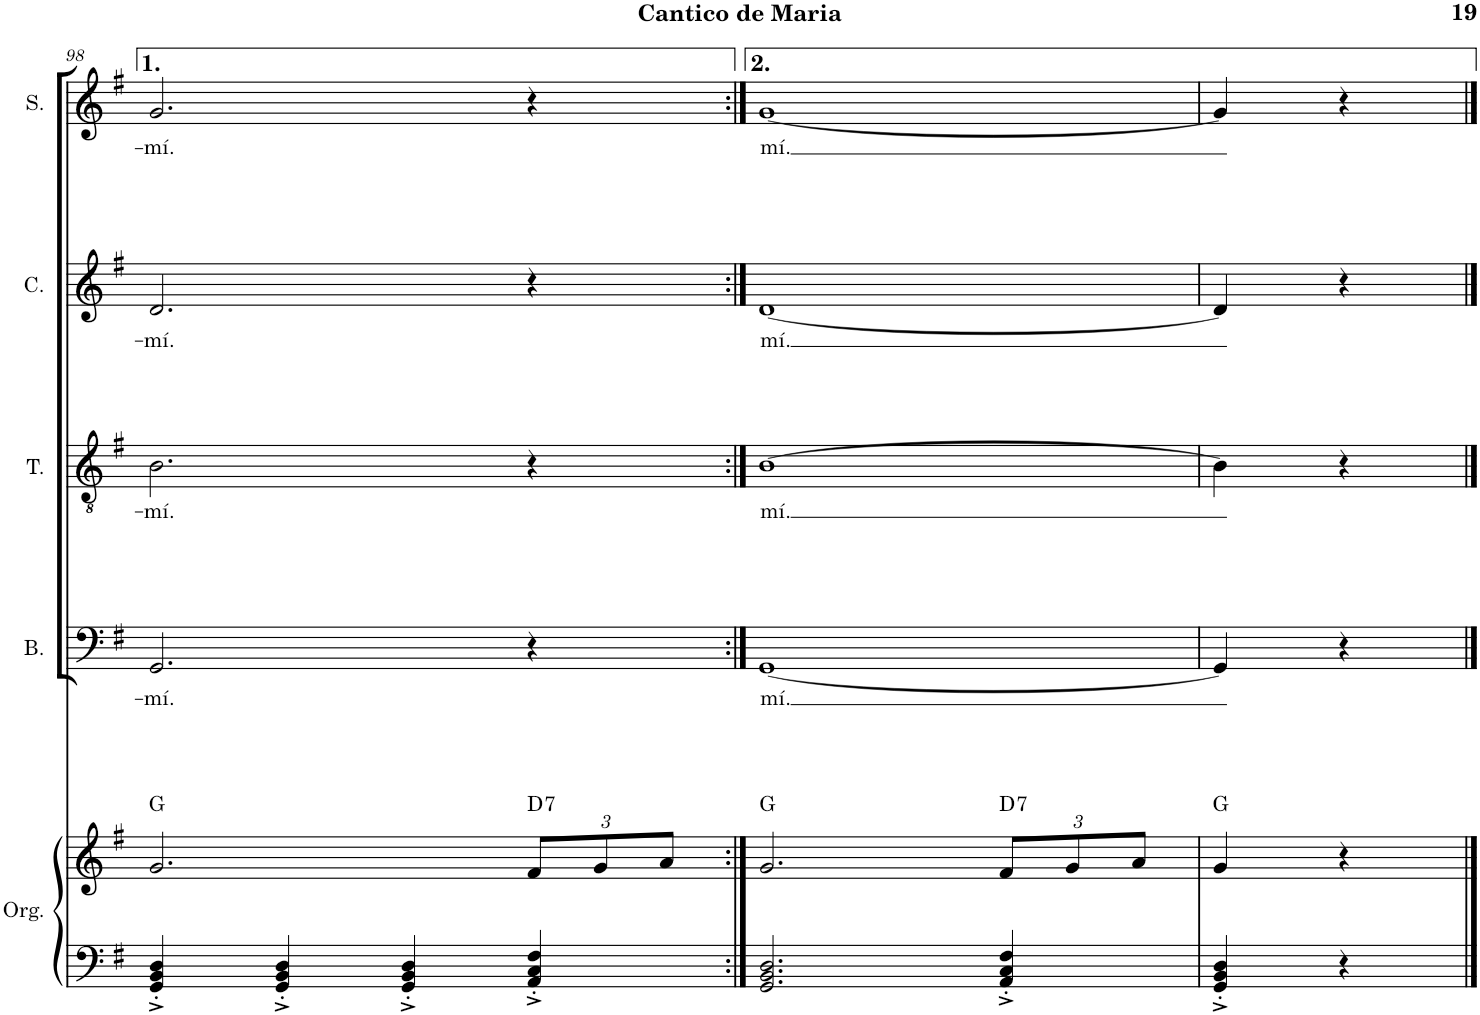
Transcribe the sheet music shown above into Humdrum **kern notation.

**kern	**kern	**harte	**kern	**text	**kern	**text	**kern	**text	**kern	**text
*part5	*part5	*part5	*part4	*part4	*part3	*part3	*part2	*part2	*part1	*part1
*staff6	*staff5	*	*staff4	*staff4	*staff3	*staff3	*staff2	*staff2	*staff1	*staff1
*I"Órgano	*	*	*I"Bajo	*	*I"Tenor	*	*I"Contralto	*	*I"Soprano	*
*	*	*	*I'B.	*	*I'T.	*	*I'C.	*	*I'S.	*
!!LO:PB:g=z
*clefF4	*clefG2	*	*clefF4	*	*clefGv2	*	*clefG2	*	*clefG2	*
*k[f#]	*k[f#]	*	*k[f#]	*	*k[f#]	*	*k[f#]	*	*k[f#]	*
*M4/4	*M4/4	*	*M4/4	*	*M4/4	*	*M4/4	*	*M4/4	*
=98	=98	=98	=98	=98	=98	=98	=98	=98	=98	=98
!	!	!	!	!LO:LY:b	!	!LO:LY:b	!	!LO:LY:b	!	!LO:LY:b
4GG/'^ 4BB/'^ 4D/'^	2.g/	G:maj	2.GG/	-mí.	2.B\	-mí.	2.d/	-mí.	2.g/	-mí.
4GG/'^ 4BB/'^ 4D/'^	.	.	.	.	.	.	.	.	.	.
4GG/'^ 4BB/'^ 4D/'^	.	.	.	.	.	.	.	.	.	.
*	*Xbrackettup	*	*	*	*	*	*	*	*	*
!	!	!LO:H:kt=7	!	!	!	!	!	!	!	!
4AA/'^ 4C/'^ 4F#/'^	12f#/L	D:7	4r	.	4r	.	4r	.	4r	.
.	12g/	.	.	.	.	.	.	.	.	.
.	12a/J	.	.	.	.	.	.	.	.	.
=99:|!	=99:|!	=99:|!	=99:|!	=99:|!	=99:|!	=99:|!	=99:|!	=99:|!	=99:|!	=99:|!
!	!	!	!	!LO:LY:b	!	!LO:LY:b	!	!LO:LY:b	!	!LO:LY:b
2.GG/ 2.BB/ 2.D/	2.g/	G:maj	[1GG	-mí.	[1B	-mí.	[1d	-mí.	[1g	-mí.
!	!	!LO:H:kt=7	!	!	!	!	!	!	!	!
4AA/'^ 4C/'^ 4F#/'^	12f#/L	D:7	.	.	.	.	.	.	.	.
.	12g/	.	.	.	.	.	.	.	.	.
.	12a/J	.	.	.	.	.	.	.	.	.
=100	=100	=100	=100	=100	=100	=100	=100	=100	=100	=100
4GG/'^ 4BB/'^ 4D/'^	4g/	G:maj	4GG/]	.	4B\]	.	4d/]	.	4g/]	.
4r	4r	.	4r	.	4r	.	4r	.	4r	.
==	==	==	==	==	==	==	==	==	==	==
*-	*-	*-	*-	*-	*-	*-	*-	*-	*-	*-
